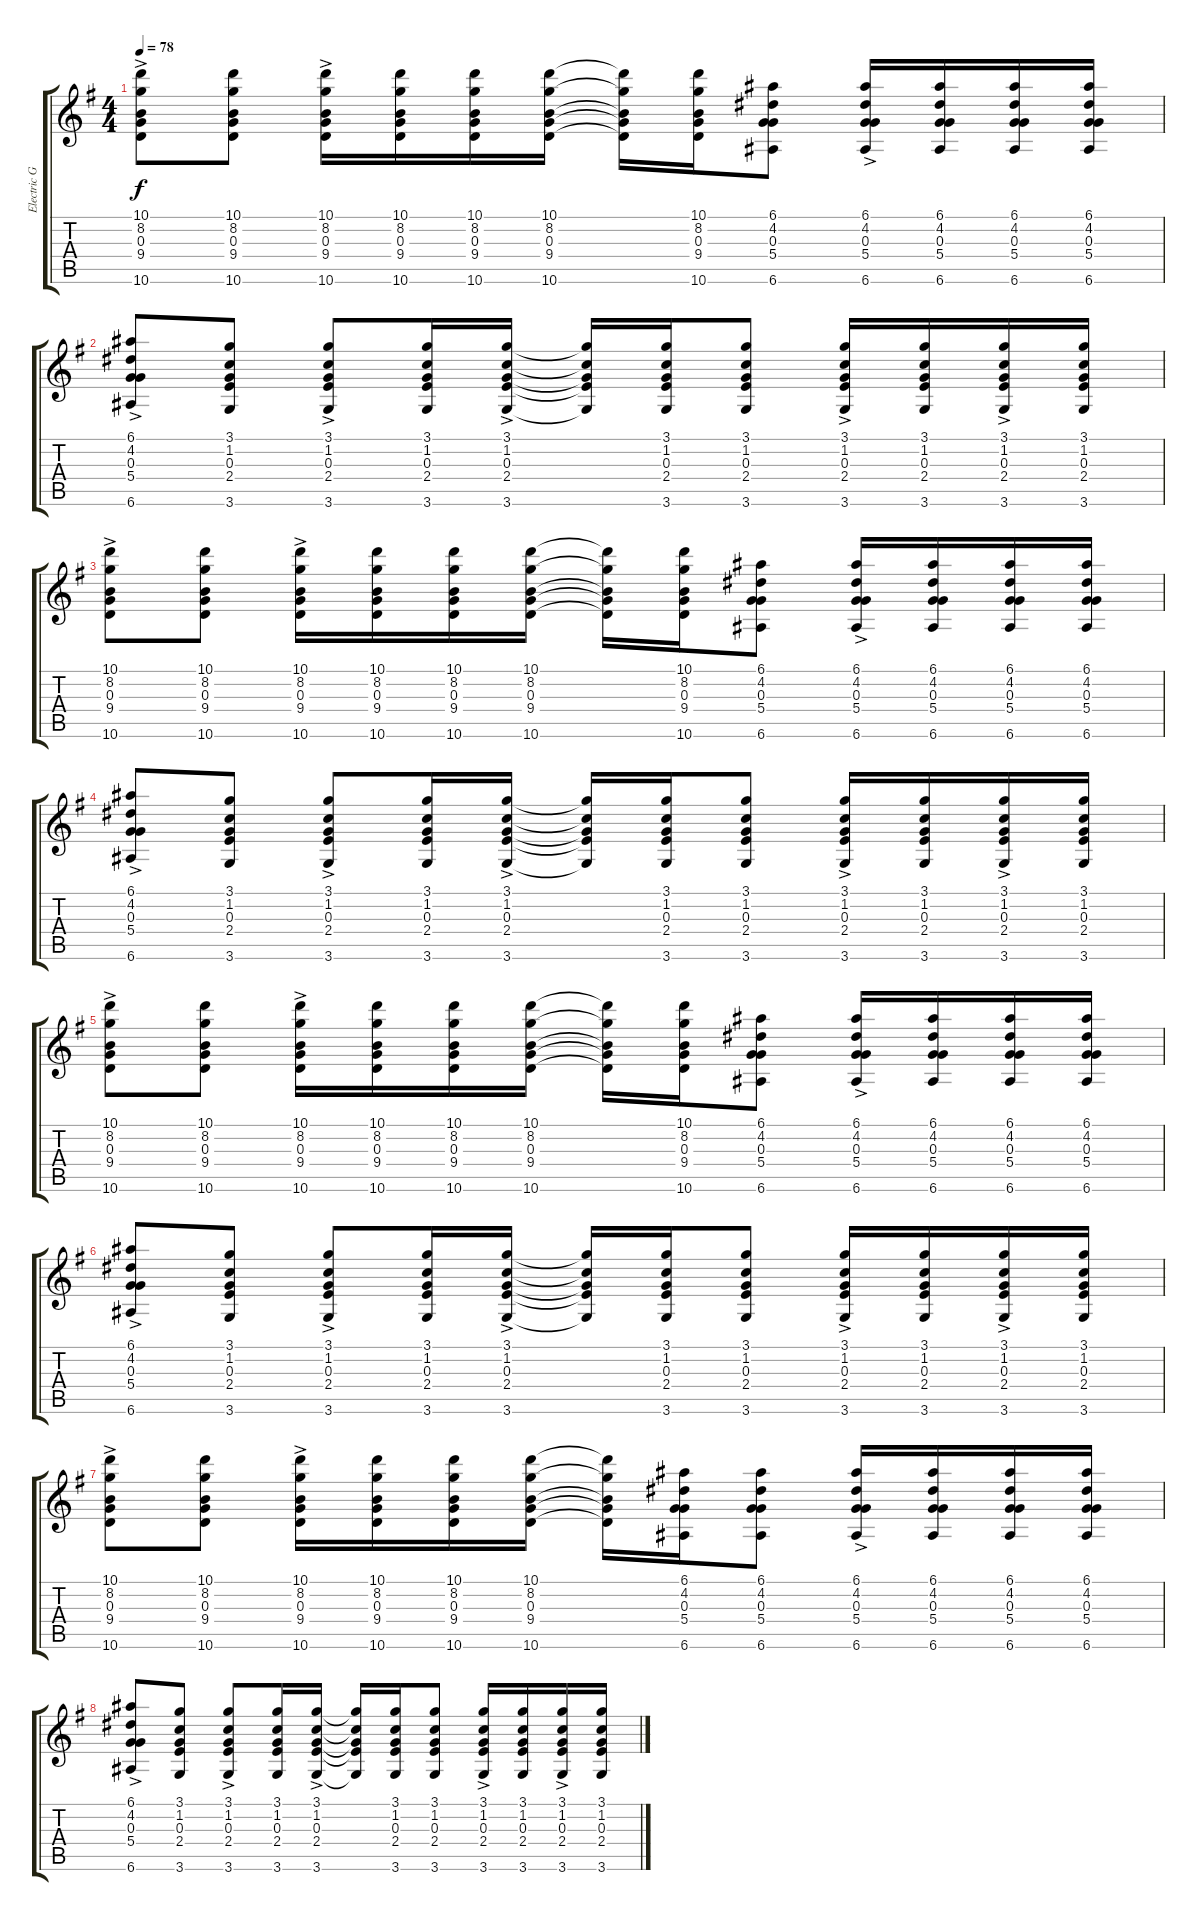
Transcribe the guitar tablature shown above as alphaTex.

\track ("Electric Guitar - Guitar Break" "Electric G") {instrument overdrivenguitar}
\staff {score tabs}
\tuning (E4 B3 G3 D3 A2 E2) {hide}
\ts (4 4)
\tempo 78
\clef g2
\ks g
(10.1{ac} 8.2{ac} 0.3{ac} 9.4{ac} 10.6{ac}).8{dy f} (10.1 8.2 0.3 9.4 10.6).8 (10.1{ac} 8.2{ac} 0.3{ac} 9.4{ac} 10.6{ac}).16 (10.1 8.2 0.3 9.4 10.6).16 (10.1 8.2 0.3 9.4 10.6).16 (10.1 8.2 0.3 9.4 10.6).16 (10.1{t} 8.2{t} 0.3{t} 9.4{t} 10.6{t}).16 (10.1 8.2 0.3 9.4 10.6).16 (6.1 4.2 0.3 5.4 6.6).8 (6.1{ac} 4.2{ac} 0.3{ac} 5.4{ac} 6.6{ac}).16 (6.1 4.2 0.3 5.4 6.6).16 (6.1 4.2 0.3 5.4 6.6).16 (6.1 4.2 0.3 5.4 6.6).16 |
(6.1{ac} 4.2{ac} 0.3{ac} 5.4{ac} 6.6{ac}).8 (3.1 1.2 0.3 2.4 3.6).8 (3.1{ac} 1.2{ac} 0.3{ac} 2.4{ac} 3.6{ac}).8 (3.1 1.2 0.3 2.4 3.6).16 (3.1{ac} 1.2{ac} 0.3{ac} 2.4{ac} 3.6{ac}).16 (3.1{t} 1.2{t} 0.3{t} 2.4{t} 3.6{t}).16 (3.1 1.2 0.3 2.4 3.6).16 (3.1 1.2 0.3 2.4 3.6).8 (3.1{ac} 1.2{ac} 0.3{ac} 2.4{ac} 3.6{ac}).16 (3.1 1.2 0.3 2.4 3.6).16 (3.1{ac} 1.2{ac} 0.3{ac} 2.4{ac} 3.6{ac}).16 (3.1 1.2 0.3 2.4 3.6).16 |
(10.1{ac} 8.2{ac} 0.3{ac} 9.4{ac} 10.6{ac}).8 (10.1 8.2 0.3 9.4 10.6).8 (10.1{ac} 8.2{ac} 0.3{ac} 9.4{ac} 10.6{ac}).16 (10.1 8.2 0.3 9.4 10.6).16 (10.1 8.2 0.3 9.4 10.6).16 (10.1 8.2 0.3 9.4 10.6).16 (10.1{t} 8.2{t} 0.3{t} 9.4{t} 10.6{t}).16 (10.1 8.2 0.3 9.4 10.6).16 (6.1 4.2 0.3 5.4 6.6).8 (6.1{ac} 4.2{ac} 0.3{ac} 5.4{ac} 6.6{ac}).16 (6.1 4.2 0.3 5.4 6.6).16 (6.1 4.2 0.3 5.4 6.6).16 (6.1 4.2 0.3 5.4 6.6).16 |
(6.1{ac} 4.2{ac} 0.3{ac} 5.4{ac} 6.6{ac}).8 (3.1 1.2 0.3 2.4 3.6).8 (3.1{ac} 1.2{ac} 0.3{ac} 2.4{ac} 3.6{ac}).8 (3.1 1.2 0.3 2.4 3.6).16 (3.1{ac} 1.2{ac} 0.3{ac} 2.4{ac} 3.6{ac}).16 (3.1{t} 1.2{t} 0.3{t} 2.4{t} 3.6{t}).16 (3.1 1.2 0.3 2.4 3.6).16 (3.1 1.2 0.3 2.4 3.6).8 (3.1{ac} 1.2{ac} 0.3{ac} 2.4{ac} 3.6{ac}).16 (3.1 1.2 0.3 2.4 3.6).16 (3.1{ac} 1.2{ac} 0.3{ac} 2.4{ac} 3.6{ac}).16 (3.1 1.2 0.3 2.4 3.6).16 |
(10.1{ac} 8.2{ac} 0.3{ac} 9.4{ac} 10.6{ac}).8 (10.1 8.2 0.3 9.4 10.6).8 (10.1{ac} 8.2{ac} 0.3{ac} 9.4{ac} 10.6{ac}).16 (10.1 8.2 0.3 9.4 10.6).16 (10.1 8.2 0.3 9.4 10.6).16 (10.1 8.2 0.3 9.4 10.6).16 (10.1{t} 8.2{t} 0.3{t} 9.4{t} 10.6{t}).16 (10.1 8.2 0.3 9.4 10.6).16 (6.1 4.2 0.3 5.4 6.6).8 (6.1{ac} 4.2{ac} 0.3{ac} 5.4{ac} 6.6{ac}).16 (6.1 4.2 0.3 5.4 6.6).16 (6.1 4.2 0.3 5.4 6.6).16 (6.1 4.2 0.3 5.4 6.6).16 |
(6.1{ac} 4.2{ac} 0.3{ac} 5.4{ac} 6.6{ac}).8 (3.1 1.2 0.3 2.4 3.6).8 (3.1{ac} 1.2{ac} 0.3{ac} 2.4{ac} 3.6{ac}).8 (3.1 1.2 0.3 2.4 3.6).16 (3.1{ac} 1.2{ac} 0.3{ac} 2.4{ac} 3.6{ac}).16 (3.1{t} 1.2{t} 0.3{t} 2.4{t} 3.6{t}).16 (3.1 1.2 0.3 2.4 3.6).16 (3.1 1.2 0.3 2.4 3.6).8 (3.1{ac} 1.2{ac} 0.3{ac} 2.4{ac} 3.6{ac}).16 (3.1 1.2 0.3 2.4 3.6).16 (3.1{ac} 1.2{ac} 0.3{ac} 2.4{ac} 3.6{ac}).16 (3.1 1.2 0.3 2.4 3.6).16 |
(10.1{ac} 8.2{ac} 0.3{ac} 9.4{ac} 10.6{ac}).8 (10.1 8.2 0.3 9.4 10.6).8 (10.1{ac} 8.2{ac} 0.3{ac} 9.4{ac} 10.6{ac}).16 (10.1 8.2 0.3 9.4 10.6).16 (10.1 8.2 0.3 9.4 10.6).16 (10.1 8.2 0.3 9.4 10.6).16 (10.1{t} 8.2{t} 0.3{t} 9.4{t} 10.6{t}).16 (6.1 4.2 0.3 5.4 6.6).16 (6.1 4.2 0.3 5.4 6.6).8 (6.1{ac} 4.2{ac} 0.3{ac} 5.4{ac} 6.6{ac}).16 (6.1 4.2 0.3 5.4 6.6).16 (6.1 4.2 0.3 5.4 6.6).16 (6.1 4.2 0.3 5.4 6.6).16 |
(6.1{ac} 4.2{ac} 0.3{ac} 5.4{ac} 6.6{ac}).8 (3.1 1.2 0.3 2.4 3.6).8 (3.1{ac} 1.2{ac} 0.3{ac} 2.4{ac} 3.6{ac}).8 (3.1 1.2 0.3 2.4 3.6).16 (3.1{ac} 1.2{ac} 0.3{ac} 2.4{ac} 3.6{ac}).16 (3.1{t} 1.2{t} 0.3{t} 2.4{t} 3.6{t}).16 (3.1 1.2 0.3 2.4 3.6).16 (3.1 1.2 0.3 2.4 3.6).8 (3.1{ac} 1.2{ac} 0.3{ac} 2.4{ac} 3.6{ac}).16 (3.1 1.2 0.3 2.4 3.6).16 (3.1{ac} 1.2{ac} 0.3{ac} 2.4{ac} 3.6{ac}).16 (3.1 1.2 0.3 2.4 3.6).16
